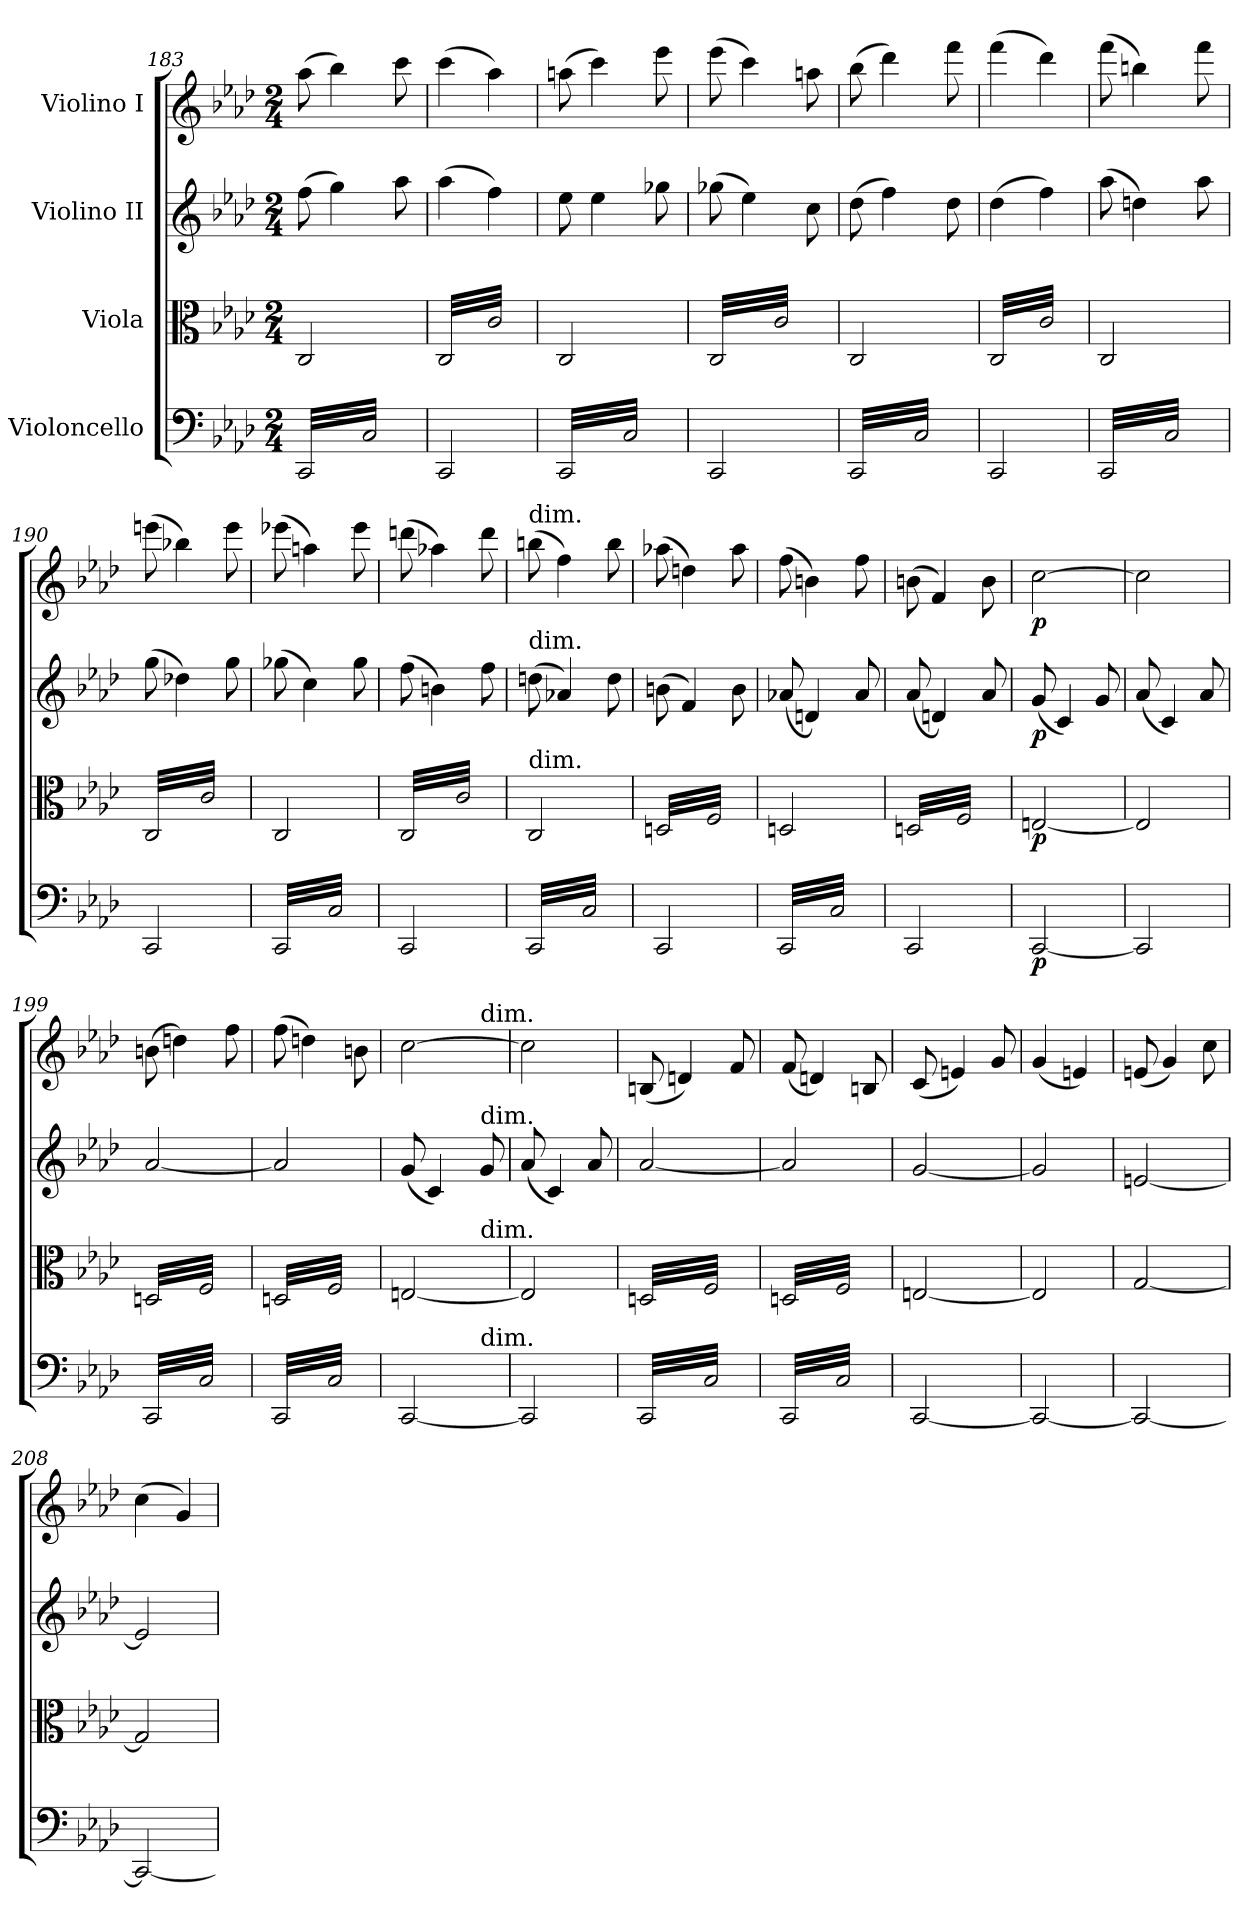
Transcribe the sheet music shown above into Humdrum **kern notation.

**kern	**dynam	**kern	**dynam	**kern	**dynam	**kern	**dynam
*part4	*part4	*part3	*part3	*part2	*part2	*part1	*part1
*staff4	*staff4	*staff3	*staff3	*staff2	*staff2	*staff1	*staff1
*I"Violoncello	*	*I"Viola	*	*I"Violino II	*	*I"Violino I	*
*clefF4	*	*clefC3	*	*clefG2	*	*clefG2	*
*k[b-e-a-d-]	*	*k[b-e-a-d-]	*	*k[b-e-a-d-]	*	*k[b-e-a-d-]	*
*M2/4	*	*M2/4	*	*M2/4	*	*M2/4	*
=183	=183	=183	=183	=183	=183	=183	=183
*tremolo	*	*	*	*	*	*	*
(32CC/LLL	.	2C/	.	(8ff\	.	(8aa-\	.
32C/)	.	.	.	.	.	.	.
32CC/	.	.	.	.	.	.	.
32C/)	.	.	.	.	.	.	.
32CC/	.	.	.	4gg\)	.	4bb-\)	.
32C/)	.	.	.	.	.	.	.
32CC/	.	.	.	.	.	.	.
32C/)	.	.	.	.	.	.	.
32CC/	.	.	.	.	.	.	.
32C/)	.	.	.	.	.	.	.
32CC/	.	.	.	.	.	.	.
32C/)	.	.	.	.	.	.	.
32CC/	.	.	.	8aa-\	.	8ccc\	.
32C/)	.	.	.	.	.	.	.
32CC/	.	.	.	.	.	.	.
32C/)JJJ	.	.	.	.	.	.	.
*Xtremolo	*	*	*	*	*	*	*
=184	=184	=184	=184	=184	=184	=184	=184
*	*	*tremolo	*	*	*	*	*
2CC/	.	(32C/LLL	.	(4aa-\	.	(4ccc\	.
.	.	32c/)	.	.	.	.	.
.	.	32C/	.	.	.	.	.
.	.	32c/)	.	.	.	.	.
.	.	32C/	.	.	.	.	.
.	.	32c/)	.	.	.	.	.
.	.	32C/	.	.	.	.	.
.	.	32c/)	.	.	.	.	.
.	.	32C/	.	4ff\)	.	4aa-\)	.
.	.	32c/)	.	.	.	.	.
.	.	32C/	.	.	.	.	.
.	.	32c/)	.	.	.	.	.
.	.	32C/	.	.	.	.	.
.	.	32c/)	.	.	.	.	.
.	.	32C/	.	.	.	.	.
.	.	32c/)JJJ	.	.	.	.	.
*	*	*Xtremolo	*	*	*	*	*
=185	=185	=185	=185	=185	=185	=185	=185
*tremolo	*	*	*	*	*	*	*
(32CC/LLL	.	2C/	.	8ee-\	.	(8aan\	.
32C/)	.	.	.	.	.	.	.
32CC/	.	.	.	.	.	.	.
32C/)	.	.	.	.	.	.	.
32CC/	.	.	.	4ee-\	.	4ccc\)	.
32C/)	.	.	.	.	.	.	.
32CC/	.	.	.	.	.	.	.
32C/)	.	.	.	.	.	.	.
32CC/	.	.	.	.	.	.	.
32C/)	.	.	.	.	.	.	.
32CC/	.	.	.	.	.	.	.
32C/)	.	.	.	.	.	.	.
32CC/	.	.	.	8gg-X\	.	8eee-\	.
32C/)	.	.	.	.	.	.	.
32CC/	.	.	.	.	.	.	.
32C/)JJJ	.	.	.	.	.	.	.
*Xtremolo	*	*	*	*	*	*	*
=186	=186	=186	=186	=186	=186	=186	=186
*	*	*tremolo	*	*	*	*	*
2CC/	.	(32C/LLL	.	(8gg-X\	.	(8eee-\	.
.	.	32c/)	.	.	.	.	.
.	.	32C/	.	.	.	.	.
.	.	32c/)	.	.	.	.	.
.	.	32C/	.	4ee-\)	.	4ccc\)	.
.	.	32c/)	.	.	.	.	.
.	.	32C/	.	.	.	.	.
.	.	32c/)	.	.	.	.	.
.	.	32C/	.	.	.	.	.
.	.	32c/)	.	.	.	.	.
.	.	32C/	.	.	.	.	.
.	.	32c/)	.	.	.	.	.
.	.	32C/	.	8cc\	.	8aan\	.
.	.	32c/)	.	.	.	.	.
.	.	32C/	.	.	.	.	.
.	.	32c/)JJJ	.	.	.	.	.
*	*	*Xtremolo	*	*	*	*	*
=187	=187	=187	=187	=187	=187	=187	=187
*tremolo	*	*	*	*	*	*	*
(32CC/LLL	.	2C/	.	(8dd-\	.	(8bb-\	.
32C/)	.	.	.	.	.	.	.
32CC/	.	.	.	.	.	.	.
32C/)	.	.	.	.	.	.	.
32CC/	.	.	.	4ff\)	.	4ddd-\)	.
32C/)	.	.	.	.	.	.	.
32CC/	.	.	.	.	.	.	.
32C/)	.	.	.	.	.	.	.
32CC/	.	.	.	.	.	.	.
32C/)	.	.	.	.	.	.	.
32CC/	.	.	.	.	.	.	.
32C/)	.	.	.	.	.	.	.
32CC/	.	.	.	8dd-\	.	8fff\	.
32C/)	.	.	.	.	.	.	.
32CC/	.	.	.	.	.	.	.
32C/)JJJ	.	.	.	.	.	.	.
*Xtremolo	*	*	*	*	*	*	*
=188	=188	=188	=188	=188	=188	=188	=188
*	*	*tremolo	*	*	*	*	*
2CC/	.	(32C/LLL	.	(4dd-\	.	(4fff\	.
.	.	32c/)	.	.	.	.	.
.	.	32C/	.	.	.	.	.
.	.	32c/)	.	.	.	.	.
.	.	32C/	.	.	.	.	.
.	.	32c/)	.	.	.	.	.
.	.	32C/	.	.	.	.	.
.	.	32c/)	.	.	.	.	.
.	.	32C/	.	4ff\)	.	4ddd-\)	.
.	.	32c/)	.	.	.	.	.
.	.	32C/	.	.	.	.	.
.	.	32c/)	.	.	.	.	.
.	.	32C/	.	.	.	.	.
.	.	32c/)	.	.	.	.	.
.	.	32C/	.	.	.	.	.
.	.	32c/)JJJ	.	.	.	.	.
*	*	*Xtremolo	*	*	*	*	*
!!LO:LB:g=z
=189	=189	=189	=189	=189	=189	=189	=189
*tremolo	*	*	*	*	*	*	*
(32CC/LLL	.	2C/	.	(8aa-\	.	(8fff\	.
32C/)	.	.	.	.	.	.	.
32CC/	.	.	.	.	.	.	.
32C/)	.	.	.	.	.	.	.
32CC/	.	.	.	4ddn\)	.	4bbn\)	.
32C/)	.	.	.	.	.	.	.
32CC/	.	.	.	.	.	.	.
32C/)	.	.	.	.	.	.	.
32CC/	.	.	.	.	.	.	.
32C/)	.	.	.	.	.	.	.
32CC/	.	.	.	.	.	.	.
32C/)	.	.	.	.	.	.	.
32CC/	.	.	.	8aa-\	.	8fff\	.
32C/)	.	.	.	.	.	.	.
32CC/	.	.	.	.	.	.	.
32C/)JJJ	.	.	.	.	.	.	.
*Xtremolo	*	*	*	*	*	*	*
=190	=190	=190	=190	=190	=190	=190	=190
*	*	*tremolo	*	*	*	*	*
2CC/	.	(32C/LLL	.	(8gg\	.	(8eeen\	.
.	.	32c/)	.	.	.	.	.
.	.	32C/	.	.	.	.	.
.	.	32c/)	.	.	.	.	.
.	.	32C/	.	4dd-X\)	.	4bb-X\)	.
.	.	32c/)	.	.	.	.	.
.	.	32C/	.	.	.	.	.
.	.	32c/)	.	.	.	.	.
.	.	32C/	.	.	.	.	.
.	.	32c/)	.	.	.	.	.
.	.	32C/	.	.	.	.	.
.	.	32c/)	.	.	.	.	.
.	.	32C/	.	8gg\	.	8eee\	.
.	.	32c/)	.	.	.	.	.
.	.	32C/	.	.	.	.	.
.	.	32c/)JJJ	.	.	.	.	.
*	*	*Xtremolo	*	*	*	*	*
=191	=191	=191	=191	=191	=191	=191	=191
*tremolo	*	*	*	*	*	*	*
(32CC/LLL	.	2C/	.	(8gg-X\	.	(8eee-X\	.
32C/)	.	.	.	.	.	.	.
32CC/	.	.	.	.	.	.	.
32C/)	.	.	.	.	.	.	.
32CC/	.	.	.	4cc\)	.	4aan\)	.
32C/)	.	.	.	.	.	.	.
32CC/	.	.	.	.	.	.	.
32C/)	.	.	.	.	.	.	.
32CC/	.	.	.	.	.	.	.
32C/)	.	.	.	.	.	.	.
32CC/	.	.	.	.	.	.	.
32C/)	.	.	.	.	.	.	.
32CC/	.	.	.	8gg-\	.	8eee-\	.
32C/)	.	.	.	.	.	.	.
32CC/	.	.	.	.	.	.	.
32C/)JJJ	.	.	.	.	.	.	.
*Xtremolo	*	*	*	*	*	*	*
=192	=192	=192	=192	=192	=192	=192	=192
*	*	*tremolo	*	*	*	*	*
2CC/	.	(32C/LLL	.	(8ff\	.	(8dddn\	.
.	.	32c/)	.	.	.	.	.
.	.	32C/	.	.	.	.	.
.	.	32c/)	.	.	.	.	.
.	.	32C/	.	4bn\)	.	4aa-X\)	.
.	.	32c/)	.	.	.	.	.
.	.	32C/	.	.	.	.	.
.	.	32c/)	.	.	.	.	.
.	.	32C/	.	.	.	.	.
.	.	32c/)	.	.	.	.	.
.	.	32C/	.	.	.	.	.
.	.	32c/)	.	.	.	.	.
.	.	32C/	.	8ff\	.	8ddd\	.
.	.	32c/)	.	.	.	.	.
.	.	32C/	.	.	.	.	.
.	.	32c/)JJJ	.	.	.	.	.
*	*	*Xtremolo	*	*	*	*	*
=193	=193	=193	=193	=193	=193	=193	=193
!	!	!	!	!	!	!LO:TX:a:t=dim.	!
!	!	!	!	!LO:TX:a:t=dim.	!	!	!
!	!	!LO:TX:a:t=dim.	!	!	!	!	!
!LO:TX:a:t=dim.	!	!	!	!	!	!	!
*tremolo	*	*	*	*	*	*	*
(32CC/LLL	.	2C/	.	(8ddn\	.	(8bbn\	.
32C/)	.	.	.	.	.	.	.
32CC/	.	.	.	.	.	.	.
32C/)	.	.	.	.	.	.	.
32CC/	.	.	.	4a-X/)	.	4ff\)	.
32C/)	.	.	.	.	.	.	.
32CC/	.	.	.	.	.	.	.
32C/)	.	.	.	.	.	.	.
32CC/	.	.	.	.	.	.	.
32C/)	.	.	.	.	.	.	.
32CC/	.	.	.	.	.	.	.
32C/)	.	.	.	.	.	.	.
32CC/	.	.	.	8dd\	.	8bb\	.
32C/)	.	.	.	.	.	.	.
32CC/	.	.	.	.	.	.	.
32C/)JJJ	.	.	.	.	.	.	.
*Xtremolo	*	*	*	*	*	*	*
=194	=194	=194	=194	=194	=194	=194	=194
*	*	*tremolo	*	*	*	*	*
2CC/	.	(32Dn/LLL	.	(8bn\	.	(8aa-X\	.
.	.	32F/)	.	.	.	.	.
.	.	32Dn/	.	.	.	.	.
.	.	32F/)	.	.	.	.	.
.	.	32Dn/	.	4f/)	.	4ddn\)	.
.	.	32F/)	.	.	.	.	.
.	.	32Dn/	.	.	.	.	.
.	.	32F/)	.	.	.	.	.
.	.	32Dn/	.	.	.	.	.
.	.	32F/)	.	.	.	.	.
.	.	32Dn/	.	.	.	.	.
.	.	32F/)	.	.	.	.	.
.	.	32Dn/	.	8b\	.	8aa-\	.
.	.	32F/)	.	.	.	.	.
.	.	32Dn/	.	.	.	.	.
.	.	32F/)JJJ	.	.	.	.	.
*	*	*Xtremolo	*	*	*	*	*
=195	=195	=195	=195	=195	=195	=195	=195
*tremolo	*	*	*	*	*	*	*
(32CC/LLL	.	2Dn/	.	(8a-X/	.	(8ff\	.
32C/)	.	.	.	.	.	.	.
32CC/	.	.	.	.	.	.	.
32C/)	.	.	.	.	.	.	.
32CC/	.	.	.	4dn/)	.	4bn\)	.
32C/)	.	.	.	.	.	.	.
32CC/	.	.	.	.	.	.	.
32C/)	.	.	.	.	.	.	.
32CC/	.	.	.	.	.	.	.
32C/)	.	.	.	.	.	.	.
32CC/	.	.	.	.	.	.	.
32C/)	.	.	.	.	.	.	.
32CC/	.	.	.	8a-/	.	8ff\	.
32C/)	.	.	.	.	.	.	.
32CC/	.	.	.	.	.	.	.
32C/)JJJ	.	.	.	.	.	.	.
*Xtremolo	*	*	*	*	*	*	*
=196	=196	=196	=196	=196	=196	=196	=196
*	*	*tremolo	*	*	*	*	*
2CC/	.	(32Dn/LLL	.	(8a-/	.	(8bn\	.
.	.	32F/)	.	.	.	.	.
.	.	32Dn/	.	.	.	.	.
.	.	32F/)	.	.	.	.	.
.	.	32Dn/	.	4dn/)	.	4f/)	.
.	.	32F/)	.	.	.	.	.
.	.	32Dn/	.	.	.	.	.
.	.	32F/)	.	.	.	.	.
.	.	32Dn/	.	.	.	.	.
.	.	32F/)	.	.	.	.	.
.	.	32Dn/	.	.	.	.	.
.	.	32F/)	.	.	.	.	.
.	.	32Dn/	.	8a-/	.	8b\	.
.	.	32F/)	.	.	.	.	.
.	.	32Dn/	.	.	.	.	.
.	.	32F/)JJJ	.	.	.	.	.
*	*	*Xtremolo	*	*	*	*	*
=197	=197	=197	=197	=197	=197	=197	=197
!	!LO:DY:b	!	!LO:DY:b	!	!LO:DY:b	!	!LO:DY:b
[2CC/	p	[2En/	p	(8g/	p	[2cc\	p
.	.	.	.	.	.	.	.
.	.	.	.	.	.	.	.
.	.	.	.	.	.	.	.
.	.	.	.	4c/)	.	.	.
.	.	.	.	.	.	.	.
.	.	.	.	.	.	.	.
.	.	.	.	.	.	.	.
.	.	.	.	8g/	.	.	.
!!LO:LB:g=z
=198	=198	=198	=198	=198	=198	=198	=198
2CC/]	.	2E/]	.	(8a-/	.	2cc\]	.
.	.	.	.	4c/)	.	.	.
.	.	.	.	8a-/	.	.	.
=199	=199	=199	=199	=199	=199	=199	=199
*tremolo	*	*	*	*	*	*	*
*	*	*tremolo	*	*	*	*	*
(32CC/LLL	.	(32Dn/LLL	.	[2a-/	.	(8bn\	.
32C/	.	32F/	.	.	.	.	.
32CC/	.	32Dn/	.	.	.	.	.
32C/	.	32F/	.	.	.	.	.
32CC/	.	32Dn/	.	.	.	4ddn\)	.
32C/	.	32F/	.	.	.	.	.
32CC/	.	32Dn/	.	.	.	.	.
32C/	.	32F/	.	.	.	.	.
32CC/	.	32Dn/	.	.	.	.	.
32C/	.	32F/	.	.	.	.	.
32CC/	.	32Dn/	.	.	.	.	.
32C/	.	32F/	.	.	.	.	.
32CC/	.	32Dn/	.	.	.	8ff\	.
32C/	.	32F/	.	.	.	.	.
32CC/	.	32Dn/	.	.	.	.	.
32C/JJJ	.	32F/JJJ	.	.	.	.	.
=200	=200	=200	=200	=200	=200	=200	=200
32CC/LLL	.	32Dn/LLL	.	2a-/]	.	(8ff\	.
32C/)	.	32F/)	.	.	.	.	.
32CC/	.	32Dn/	.	.	.	.	.
32C/)	.	32F/)	.	.	.	.	.
32CC/	.	32Dn/	.	.	.	4ddn\)	.
32C/)	.	32F/)	.	.	.	.	.
32CC/	.	32Dn/	.	.	.	.	.
32C/)	.	32F/)	.	.	.	.	.
32CC/	.	32Dn/	.	.	.	.	.
32C/)	.	32F/)	.	.	.	.	.
32CC/	.	32Dn/	.	.	.	.	.
32C/)	.	32F/)	.	.	.	.	.
32CC/	.	32Dn/	.	.	.	8bn\	.
32C/)	.	32F/)	.	.	.	.	.
32CC/	.	32Dn/	.	.	.	.	.
32C/)JJJ	.	32F/)JJJ	.	.	.	.	.
*	*	*Xtremolo	*	*	*	*	*
*Xtremolo	*	*	*	*	*	*	*
=201	=201	=201	=201	=201	=201	=201	=201
*^	*	*^	*	*	*	*^	*
[2CC/	4ryy	.	[2En/	4ryy	.	(8g/	.	[2cc\	4ryy	.
.	.	.	.	.	.	.	.	.	.	.
.	.	.	.	.	.	.	.	.	.	.
.	.	.	.	.	.	.	.	.	.	.
.	.	.	.	.	.	4c/)	.	.	.	.
.	.	.	.	.	.	.	.	.	.	.
.	.	.	.	.	.	.	.	.	.	.
.	.	.	.	.	.	.	.	.	.	.
.	8ryy	.	.	8ryy	.	.	.	.	8ryy	.
!	!	!	!	!	!	!	!	!	!LO:TX:a:t=dim.	!
!	!	!	!	!	!	!LO:TX:a:t=dim.	!	!	!	!
!	!	!	!	!LO:TX:a:t=dim.	!	!	!	!	!	!
!	!LO:TX:a:t=dim.	!	!	!	!	!	!	!	!	!
.	8ryy	.	.	8ryy	.	8g/	.	.	8ryy	.
*v	*v	*	*	*	*	*	*	*v	*v	*
*	*	*v	*v	*	*	*	*	*
=202	=202	=202	=202	=202	=202	=202	=202
2CC/]	.	2E/]	.	(8a-/	.	2cc\]	.
.	.	.	.	4c/)	.	.	.
.	.	.	.	8a-/	.	.	.
=203	=203	=203	=203	=203	=203	=203	=203
*tremolo	*	*	*	*	*	*	*
*	*	*tremolo	*	*	*	*	*
(32CC/LLL	.	(32Dn/LLL	.	[2a-/	.	(8Bn/	.
32C/	.	32F/	.	.	.	.	.
32CC/	.	32Dn/	.	.	.	.	.
32C/	.	32F/	.	.	.	.	.
32CC/	.	32Dn/	.	.	.	4dn/)	.
32C/	.	32F/	.	.	.	.	.
32CC/	.	32Dn/	.	.	.	.	.
32C/	.	32F/	.	.	.	.	.
32CC/	.	32Dn/	.	.	.	.	.
32C/	.	32F/	.	.	.	.	.
32CC/	.	32Dn/	.	.	.	.	.
32C/	.	32F/	.	.	.	.	.
32CC/	.	32Dn/	.	.	.	8f/	.
32C/	.	32F/	.	.	.	.	.
32CC/	.	32Dn/	.	.	.	.	.
32C/JJJ	.	32F/JJJ	.	.	.	.	.
=204	=204	=204	=204	=204	=204	=204	=204
32CC/LLL	.	32Dn/LLL	.	2a-/]	.	(8f/	.
32C/)	.	32F/)	.	.	.	.	.
32CC/	.	32Dn/	.	.	.	.	.
32C/)	.	32F/)	.	.	.	.	.
32CC/	.	32Dn/	.	.	.	4dn/)	.
32C/)	.	32F/)	.	.	.	.	.
32CC/	.	32Dn/	.	.	.	.	.
32C/)	.	32F/)	.	.	.	.	.
32CC/	.	32Dn/	.	.	.	.	.
32C/)	.	32F/)	.	.	.	.	.
32CC/	.	32Dn/	.	.	.	.	.
32C/)	.	32F/)	.	.	.	.	.
32CC/	.	32Dn/	.	.	.	8Bn/	.
32C/)	.	32F/)	.	.	.	.	.
32CC/	.	32Dn/	.	.	.	.	.
32C/)JJJ	.	32F/)JJJ	.	.	.	.	.
*	*	*Xtremolo	*	*	*	*	*
*Xtremolo	*	*	*	*	*	*	*
=205	=205	=205	=205	=205	=205	=205	=205
[2CC/	.	[2En/	.	[2g/	.	(8c/	.
.	.	.	.	.	.	.	.
.	.	.	.	.	.	.	.
.	.	.	.	.	.	.	.
.	.	.	.	.	.	4en/)	.
.	.	.	.	.	.	.	.
.	.	.	.	.	.	.	.
.	.	.	.	.	.	.	.
.	.	.	.	.	.	8g/	.
=206	=206	=206	=206	=206	=206	=206	=206
2CC/_	.	2E/]	.	2g/]	.	(4g/	.
.	.	.	.	.	.	4en/)	.
!!LO:PB:g=z
=207	=207	=207	=207	=207	=207	=207	=207
2CC/_	.	[2G/	.	[2en/	.	(8en/	.
.	.	.	.	.	.	4g/)	.
.	.	.	.	.	.	8cc\	.
=208	=208	=208	=208	=208	=208	=208	=208
2CC/_	.	2G/]	.	2e/]	.	(4cc\	.
.	.	.	.	.	.	4g/)	.
=	=	=	=	=	=	=	=
*-	*-	*-	*-	*-	*-	*-	*-
